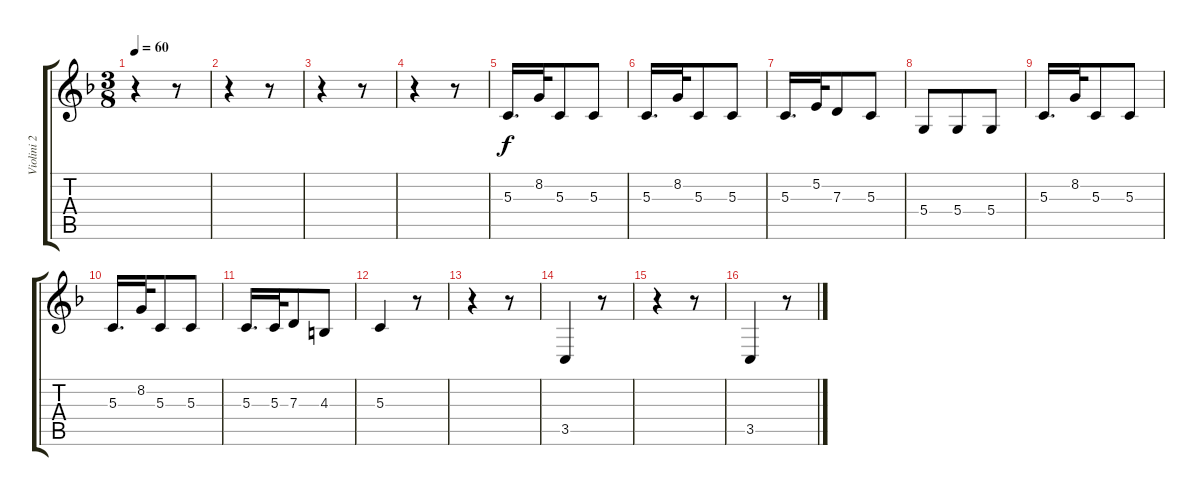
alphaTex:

\track ("Violini 2" "Violini 2") {instrument violin}
\staff {score tabs}
\tuning (E4 B3 G3 D3 A2 E2) {hide}
\ts (3 8)
\tempo 60
\clef g2
\ks f
r.4{dy f} r.8 |
r.4 r.8 |
r.4 r.8 |
r.4 r.8 |
5.3.16{d} 8.2.32 5.3.8 5.3.8 |
5.3.16{d} 8.2.32 5.3.8 5.3.8 |
5.3.16{d} 5.2.32 7.3.8 5.3.8 |
5.4.8 5.4.8 5.4.8 |
5.3.16{d} 8.2.32 5.3.8 5.3.8 |
5.3.16{d} 8.2.32 5.3.8 5.3.8 |
5.3.16{d} 5.3.32 7.3.8 4.3.8 |
5.3.4 r.8 |
r.4 r.8 |
3.5.4 r.8 |
r.4 r.8 |
3.5.4 r.8
